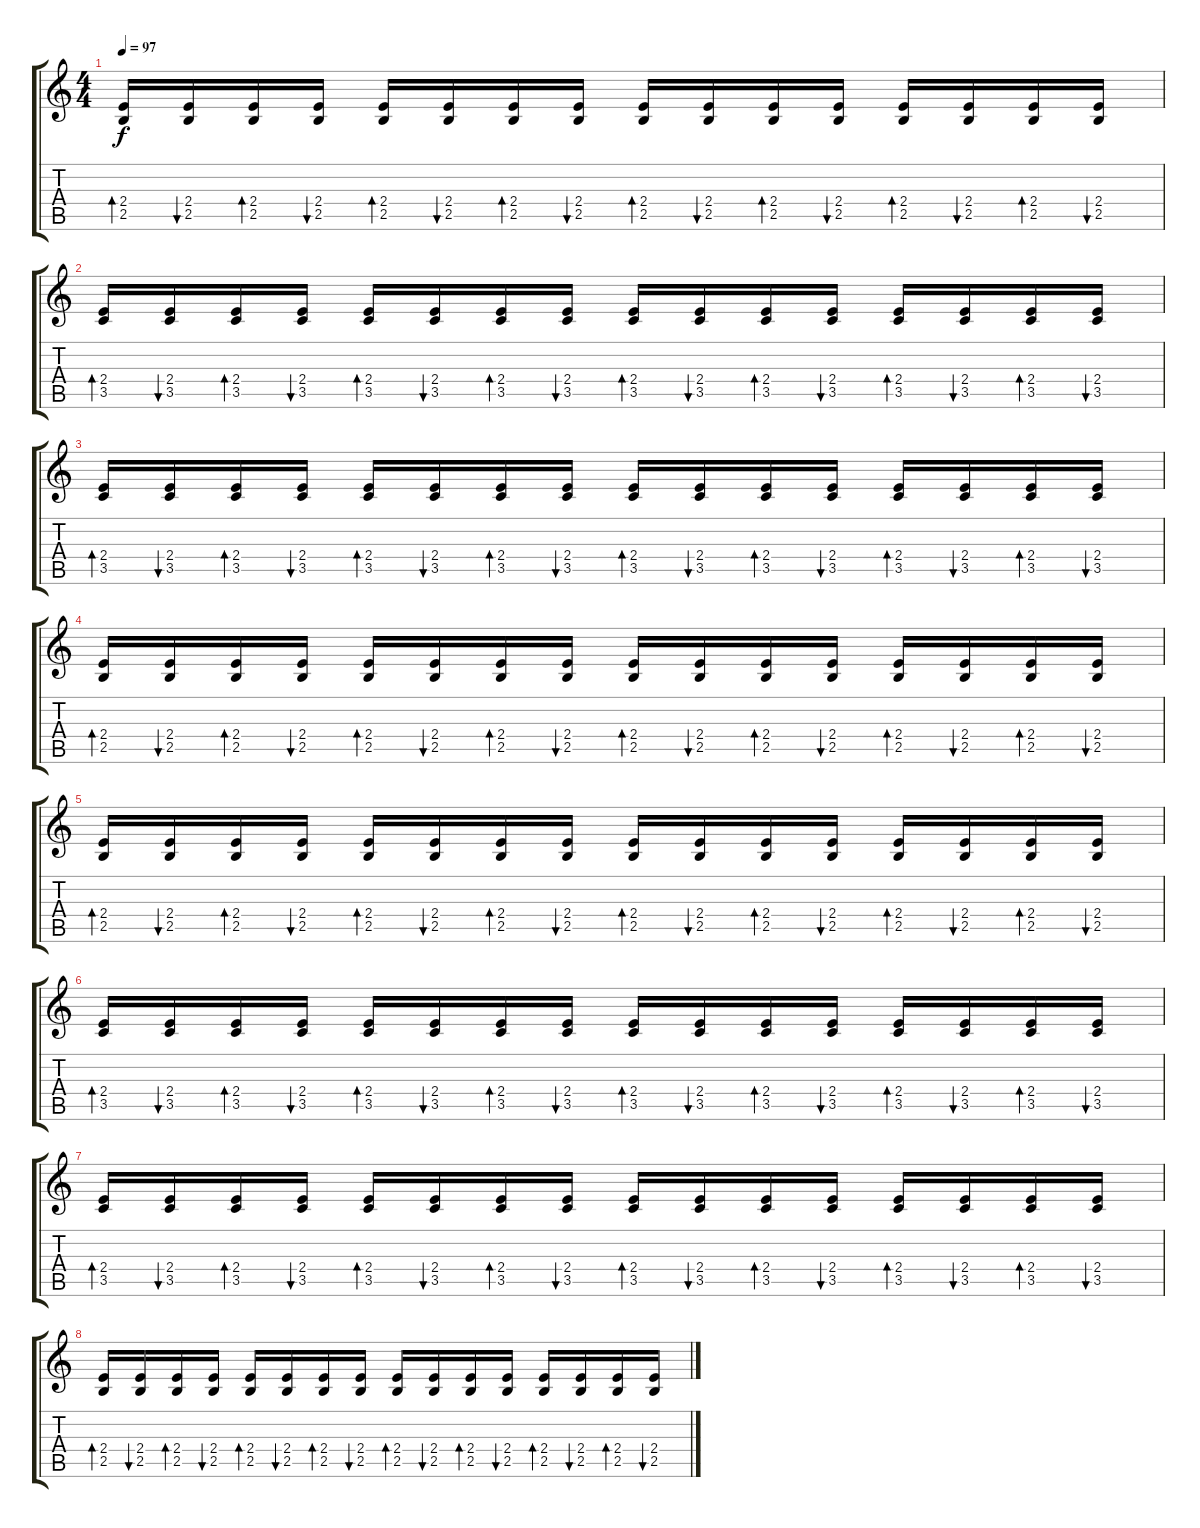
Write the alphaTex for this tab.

\track "" {instrument acousticguitarsteel}
\staff {score tabs}
\tuning (E4 B3 G3 D3 A2 E2) {hide}
\ts (4 4)
\tempo 97
\clef g2
\ks c
(2.4 2.5).16{bd 30 dy f} (2.4 2.5).16{bu 30} (2.4 2.5).16{bd 30} (2.4 2.5).16{bu 30} (2.4 2.5).16{bd 30} (2.4 2.5).16{bu 30} (2.4 2.5).16{bd 30} (2.4 2.5).16{bu 30} (2.4 2.5).16{bd 30} (2.4 2.5).16{bu 30} (2.4 2.5).16{bd 30} (2.4 2.5).16{bu 30} (2.4 2.5).16{bd 30} (2.4 2.5).16{bu 30} (2.4 2.5).16{bd 30} (2.4 2.5).16{bu 30} |
\section ("" "")
(2.4 3.5).16{bd 30} (2.4 3.5).16{bu 30} (2.4 3.5).16{bd 30} (2.4 3.5).16{bu 30} (2.4 3.5).16{bd 30} (2.4 3.5).16{bu 30} (2.4 3.5).16{bd 30} (2.4 3.5).16{bu 30} (2.4 3.5).16{bd 30} (2.4 3.5).16{bu 30} (2.4 3.5).16{bd 30} (2.4 3.5).16{bu 30} (2.4 3.5).16{bd 30} (2.4 3.5).16{bu 30} (2.4 3.5).16{bd 30} (2.4 3.5).16{bu 30} |
(2.4 3.5).16{bd 30} (2.4 3.5).16{bu 30} (2.4 3.5).16{bd 30} (2.4 3.5).16{bu 30} (2.4 3.5).16{bd 30} (2.4 3.5).16{bu 30} (2.4 3.5).16{bd 30} (2.4 3.5).16{bu 30} (2.4 3.5).16{bd 30} (2.4 3.5).16{bu 30} (2.4 3.5).16{bd 30} (2.4 3.5).16{bu 30} (2.4 3.5).16{bd 30} (2.4 3.5).16{bu 30} (2.4 3.5).16{bd 30} (2.4 3.5).16{bu 30} |
(2.4 2.5).16{bd 30} (2.4 2.5).16{bu 30} (2.4 2.5).16{bd 30} (2.4 2.5).16{bu 30} (2.4 2.5).16{bd 30} (2.4 2.5).16{bu 30} (2.4 2.5).16{bd 30} (2.4 2.5).16{bu 30} (2.4 2.5).16{bd 30} (2.4 2.5).16{bu 30} (2.4 2.5).16{bd 30} (2.4 2.5).16{bu 30} (2.4 2.5).16{bd 30} (2.4 2.5).16{bu 30} (2.4 2.5).16{bd 30} (2.4 2.5).16{bu 30} |
(2.4 2.5).16{bd 30} (2.4 2.5).16{bu 30} (2.4 2.5).16{bd 30} (2.4 2.5).16{bu 30} (2.4 2.5).16{bd 30} (2.4 2.5).16{bu 30} (2.4 2.5).16{bd 30} (2.4 2.5).16{bu 30} (2.4 2.5).16{bd 30} (2.4 2.5).16{bu 30} (2.4 2.5).16{bd 30} (2.4 2.5).16{bu 30} (2.4 2.5).16{bd 30} (2.4 2.5).16{bu 30} (2.4 2.5).16{bd 30} (2.4 2.5).16{bu 30} |
\section ("" "")
(2.4 3.5).16{bd 30} (2.4 3.5).16{bu 30} (2.4 3.5).16{bd 30} (2.4 3.5).16{bu 30} (2.4 3.5).16{bd 30} (2.4 3.5).16{bu 30} (2.4 3.5).16{bd 30} (2.4 3.5).16{bu 30} (2.4 3.5).16{bd 30} (2.4 3.5).16{bu 30} (2.4 3.5).16{bd 30} (2.4 3.5).16{bu 30} (2.4 3.5).16{bd 30} (2.4 3.5).16{bu 30} (2.4 3.5).16{bd 30} (2.4 3.5).16{bu 30} |
(2.4 3.5).16{bd 30} (2.4 3.5).16{bu 30} (2.4 3.5).16{bd 30} (2.4 3.5).16{bu 30} (2.4 3.5).16{bd 30} (2.4 3.5).16{bu 30} (2.4 3.5).16{bd 30} (2.4 3.5).16{bu 30} (2.4 3.5).16{bd 30} (2.4 3.5).16{bu 30} (2.4 3.5).16{bd 30} (2.4 3.5).16{bu 30} (2.4 3.5).16{bd 30} (2.4 3.5).16{bu 30} (2.4 3.5).16{bd 30} (2.4 3.5).16{bu 30} |
\section ("" "")
(2.4 2.5).16{bd 30} (2.4 2.5).16{bu 30} (2.4 2.5).16{bd 30} (2.4 2.5).16{bu 30} (2.4 2.5).16{bd 30} (2.4 2.5).16{bu 30} (2.4 2.5).16{bd 30} (2.4 2.5).16{bu 30} (2.4 2.5).16{bd 30} (2.4 2.5).16{bu 30} (2.4 2.5).16{bd 30} (2.4 2.5).16{bu 30} (2.4 2.5).16{bd 30} (2.4 2.5).16{bu 30} (2.4 2.5).16{bd 30} (2.4 2.5).16{bu 30}
